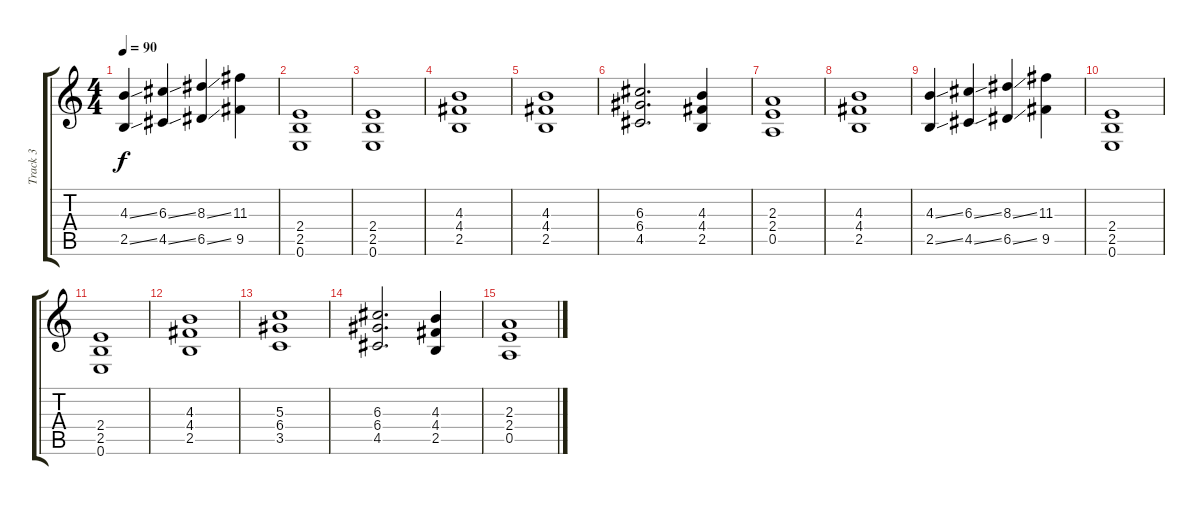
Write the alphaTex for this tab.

\track ("Track 3" "Track 3") {instrument distortionguitar}
\staff {score tabs}
\tuning (E4 B3 G3 D3 A2 E2) {hide}
\ts (4 4)
\tempo 90
\clef g2
\ks c
(4.3{ss} 2.5{ss}).4{dy f} (6.3{ss} 4.5{ss}).4 (8.3{ss} 6.5{ss}).4 (11.3 9.5).4 |
(2.4 2.5 0.6).1 |
(2.4 2.5 0.6).1 |
(4.3 4.4 2.5).1 |
(4.3 4.4 2.5).1 |
(6.3 6.4 4.5).2{d} (4.3 4.4 2.5).4 |
(2.3 2.4 0.5).1 |
(4.3 4.4 2.5).1 |
(4.3{ss} 2.5{ss}).4 (6.3{ss} 4.5{ss}).4 (8.3{ss} 6.5{ss}).4 (11.3 9.5).4 |
(2.4 2.5 0.6).1 |
(2.4 2.5 0.6).1 |
(4.3 4.4 2.5).1 |
(5.3 6.4 3.5).1 |
(6.3 6.4 4.5).2{d} (4.3 4.4 2.5).4 |
(2.3 2.4 0.5).1
